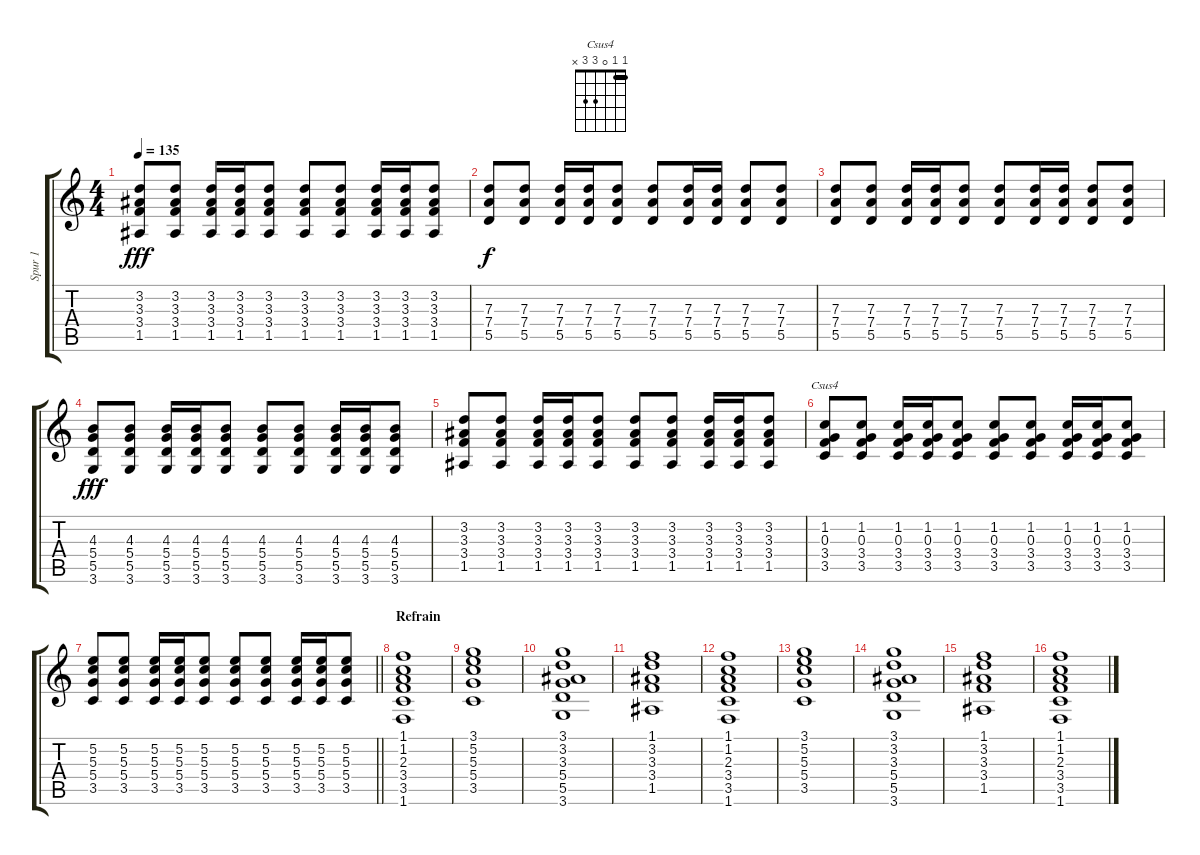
\track ("Spur 1" "Spur 1") {instrument overdrivenguitar}
\staff {score tabs}
\tuning (E4 B3 G3 D3 A2 E2) {hide}
\chord ("Csus4" 1 1 0 3 3 x) {barre 1}
\ts (4 4)
\tempo 135
\clef g2
\ks c
(3.2 3.3 3.4 1.5).8{dy fff} (3.2 3.3 3.4 1.5).8 (3.2 3.3 3.4 1.5).16 (3.2 3.3 3.4 1.5).16 (3.2 3.3 3.4 1.5).8 (3.2 3.3 3.4 1.5).8 (3.2 3.3 3.4 1.5).8 (3.2 3.3 3.4 1.5).16 (3.2 3.3 3.4 1.5).16 (3.2 3.3 3.4 1.5).8 |
(7.3 7.4 5.5).8{dy f} (7.3 7.4 5.5).8 (7.3 7.4 5.5).16 (7.3 7.4 5.5).16 (7.3 7.4 5.5).8 (7.3 7.4 5.5).8 (7.3 7.4 5.5).16 (7.3 7.4 5.5).16 (7.3 7.4 5.5).8 (7.3 7.4 5.5).8 |
(7.3 7.4 5.5).8 (7.3 7.4 5.5).8 (7.3 7.4 5.5).16 (7.3 7.4 5.5).16 (7.3 7.4 5.5).8 (7.3 7.4 5.5).8 (7.3 7.4 5.5).16 (7.3 7.4 5.5).16 (7.3 7.4 5.5).8 (7.3 7.4 5.5).8 |
(4.3 5.4 5.5 3.6).8{dy fff volume 16 instrument overdrivenguitar} (4.3 5.4 5.5 3.6).8 (4.3 5.4 5.5 3.6).16 (4.3 5.4 5.5 3.6).16 (4.3 5.4 5.5 3.6).8 (4.3 5.4 5.5 3.6).8 (4.3 5.4 5.5 3.6).8 (4.3 5.4 5.5 3.6).16 (4.3 5.4 5.5 3.6).16 (4.3 5.4 5.5 3.6).8 |
(3.2 3.3 3.4 1.5).8 (3.2 3.3 3.4 1.5).8 (3.2 3.3 3.4 1.5).16 (3.2 3.3 3.4 1.5).16 (3.2 3.3 3.4 1.5).8 (3.2 3.3 3.4 1.5).8 (3.2 3.3 3.4 1.5).8 (3.2 3.3 3.4 1.5).16 (3.2 3.3 3.4 1.5).16 (3.2 3.3 3.4 1.5).8 |
(1.2 0.3 3.4 3.5).8{ch "Csus4"} (1.2 0.3 3.4 3.5).8 (1.2 0.3 3.4 3.5).16 (1.2 0.3 3.4 3.5).16 (1.2 0.3 3.4 3.5).8 (1.2 0.3 3.4 3.5).8 (1.2 0.3 3.4 3.5).8 (1.2 0.3 3.4 3.5).16 (1.2 0.3 3.4 3.5).16 (1.2 0.3 3.4 3.5).8 |
\barLineRight lightlight
(5.2 5.3 5.4 3.5).8 (5.2 5.3 5.4 3.5).8 (5.2 5.3 5.4 3.5).16 (5.2 5.3 5.4 3.5).16 (5.2 5.3 5.4 3.5).8 (5.2 5.3 5.4 3.5).8 (5.2 5.3 5.4 3.5).8 (5.2 5.3 5.4 3.5).16 (5.2 5.3 5.4 3.5).16 (5.2 5.3 5.4 3.5).8 |
\section ("" "Refrain")
(1.1 1.2 2.3 3.4 3.5 1.6).1 |
(3.1 5.2 5.3 5.4 3.5).1 |
(3.1 3.2 3.3 5.4 5.5 3.6).1 |
(1.1 3.2 3.3 3.4 1.5).1 |
(1.1 1.2 2.3 3.4 3.5 1.6).1 |
(3.1 5.2 5.3 5.4 3.5).1 |
(3.1 3.2 3.3 5.4 5.5 3.6).1 |
(1.1 3.2 3.3 3.4 1.5).1 |
(1.1 1.2 2.3 3.4 3.5 1.6).1
